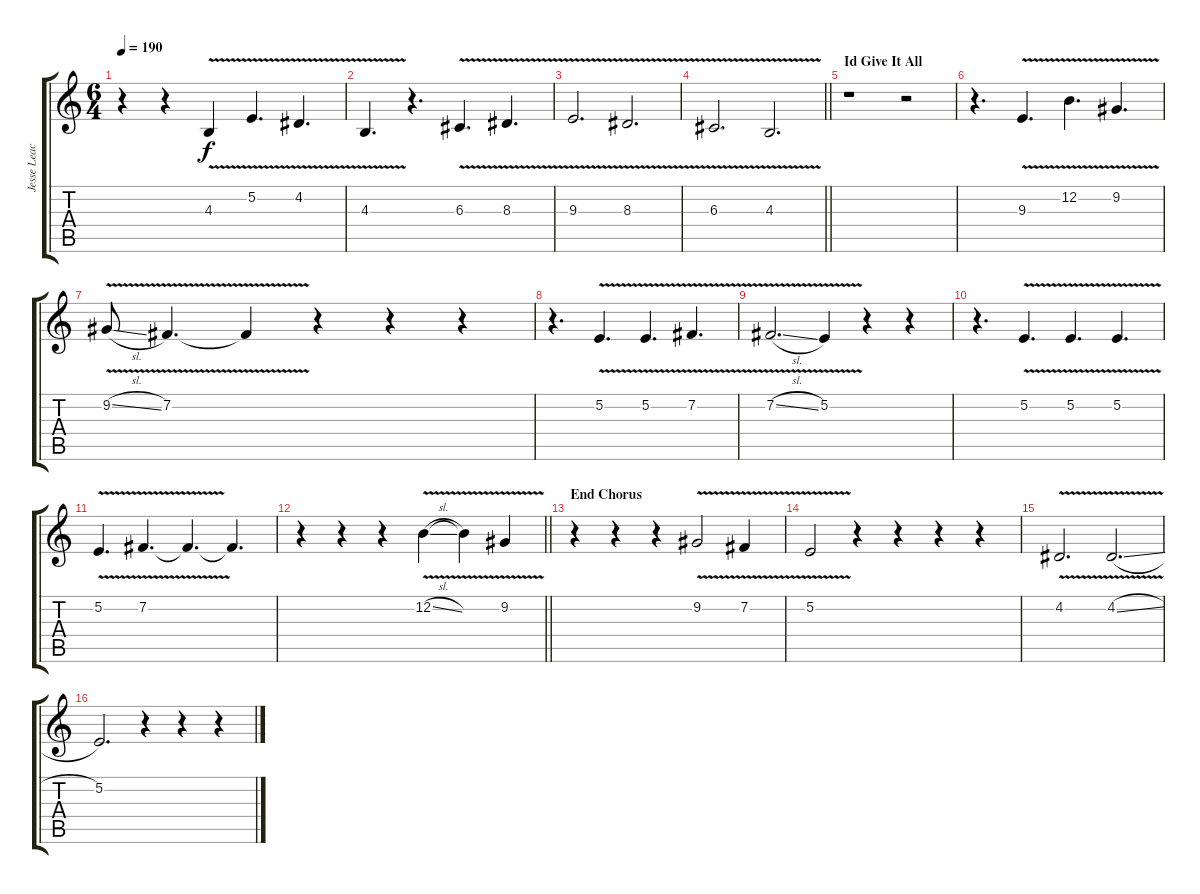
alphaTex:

\track ("Jesse Leach (Clean Vocals)" "Jesse Leac") {instrument oboe}
\staff {score tabs}
\tuning (E4 B3 G3 D3 A2 E2) {hide}
\ts (6 4)
\tempo 190
\clef g2
\ks c
r.4{dy f} r.4 4.3{v}.4 5.2{v}.4{d} 4.2{v}.4{d} |
4.3{v}.4{d} r.4{d} 6.3{v}.4{d} 8.3{v}.4{d} |
9.3{v}.2{d} 8.3{v}.2{d} |
\barLineRight lightlight
6.3{v}.2{d} 4.3{v}.2{d} |
\section ("" "Id Give It All")
r.1 r.2 |
r.4{d} 9.3{v}.4{d} 12.2{v}.4{d} 9.2{v}.4{d} |
9.2{v sl}.8 7.2{v}.4{d} 7.2{t}.4 r.4 r.4 r.4 |
r.4{d} 5.2{v}.4{d} 5.2{v}.4{d} 7.2{v}.4{d} |
7.2{v sl}.2{d} 5.2{v}.4 r.4 r.4 |
r.4{d} 5.2{v}.4{d} 5.2{v}.4{d} 5.2{v}.4{d} |
5.2{v}.4{d} 7.2{v}.4{d} 7.2{t}.4{d} 7.2{t}.4{d} |
\barLineRight lightlight
r.4 r.4 r.4 12.2{v sl}.4 12.2{t}.4 9.2{v}.4 |
\section ("" "End Chorus")
r.4 r.4 r.4 9.2{v}.2 7.2{v}.4 |
5.2{v}.2 r.4 r.4 r.4 r.4 |
4.2{v}.2{d} 4.2{v sl}.2{d} |
5.2.2{d} r.4 r.4 r.4
